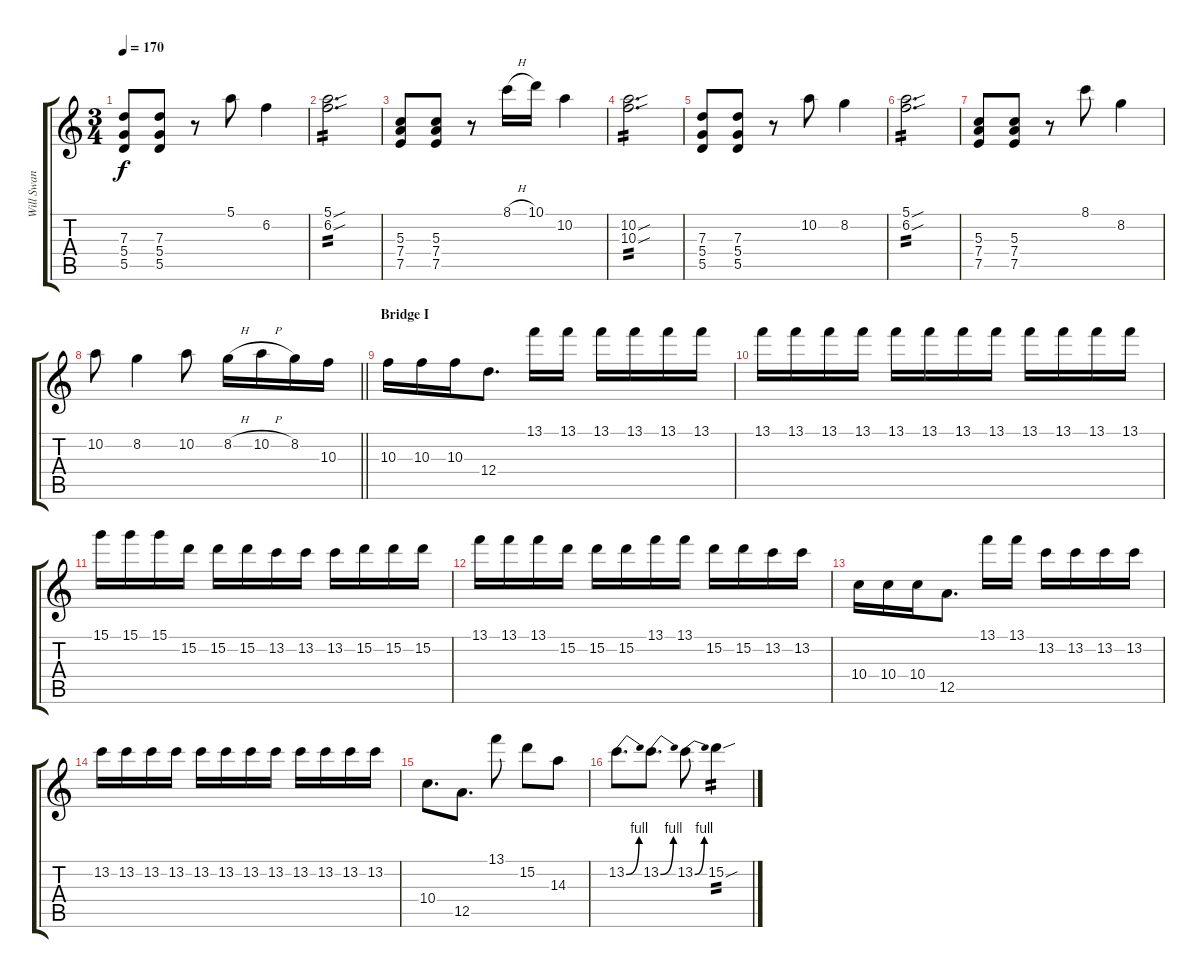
\track ("Will Swan (Guitar R)" "Will Swan ") {instrument distortionguitar}
\staff {score tabs}
\tuning (E4 B3 G3 D3 A2 E2) {hide}
\ts (3 4)
\tempo 170
\clef g2
\ks c
(7.3 5.4 5.5).8{dy f} (7.3 5.4 5.5).8 r.8 5.1.8 6.2.4 |
(5.1{sou} 6.2{sou}).2{d tp 2} |
(5.3 7.4 7.5).8 (5.3 7.4 7.5).8 r.8 8.1{h}.16 10.1.16 10.2.4 |
(10.2{sou} 10.3{sou}).2{d tp 2} |
(7.3 5.4 5.5).8 (7.3 5.4 5.5).8 r.8 10.2.8 8.2.4 |
(5.1{sou} 6.2{sou}).2{d tp 2} |
(5.3 7.4 7.5).8 (5.3 7.4 7.5).8 r.8 8.1.8 8.2.4 |
\barLineRight lightlight
10.2.8 8.2.4 10.2.8 8.2{h}.16 10.2{h}.16 8.2.16 10.3.16 |
\section ("" "Bridge I")
10.3.16 10.3.16 10.3.16 12.4.8{d} 13.1.16 13.1.16 13.1.16 13.1.16 13.1.16 13.1.16 |
13.1.16 13.1.16 13.1.16 13.1.16 13.1.16 13.1.16 13.1.16 13.1.16 13.1.16 13.1.16 13.1.16 13.1.16 |
15.1.16 15.1.16 15.1.16 15.2.16 15.2.16 15.2.16 13.2.16 13.2.16 13.2.16 15.2.16 15.2.16 15.2.16 |
13.1.16 13.1.16 13.1.16 15.2.16 15.2.16 15.2.16 13.1.16 13.1.16 15.2.16 15.2.16 13.2.16 13.2.16 |
10.4.16 10.4.16 10.4.16 12.5.8{d} 13.1.16 13.1.16 13.2.16 13.2.16 13.2.16 13.2.16 |
13.2.16 13.2.16 13.2.16 13.2.16 13.2.16 13.2.16 13.2.16 13.2.16 13.2.16 13.2.16 13.2.16 13.2.16 |
10.4.8{d} 12.5.8{d} 13.1.8 15.2.8 14.3.8 |
13.2{be (bend 0 0 60 4)}.8{d} 13.2{be (bend 0 0 60 4)}.8{d} 13.2{be (bend 0 0 60 4)}.8 15.2{sou}.4{tp 2}
